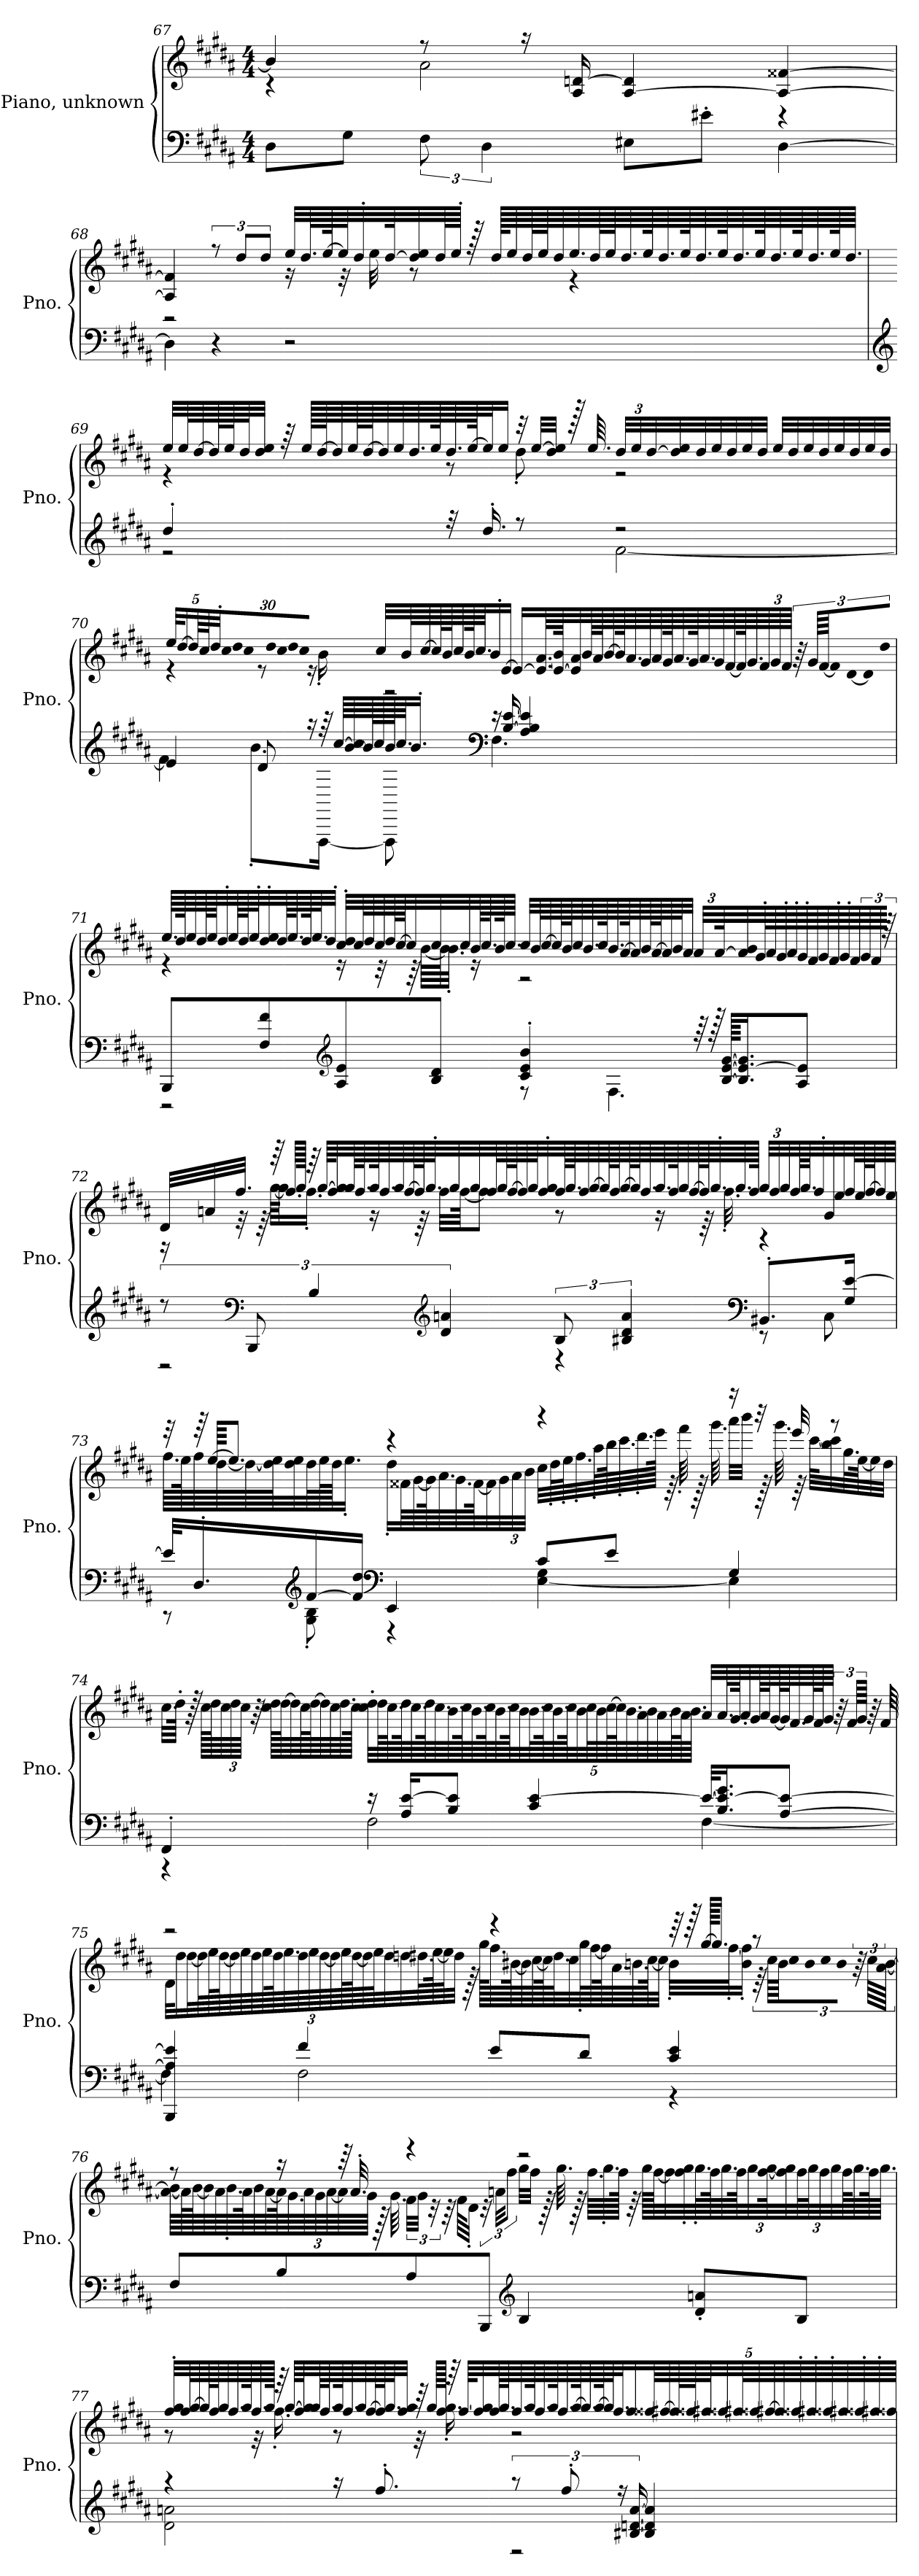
**kern	**kern
*part1	*part1
*staff2	*staff1
*I"Piano, unknown	*
*I'Pno.	*
*clefF4	*clefG2
*k[f#c#g#d#a#]	*k[f#c#g#d#a#]
*M4/4	*M4/4
=67	=67
*	*^
8D#\L	4b/]	4r
8G#\J	.	.
12F#\	8r	2a#\
6D#\	.	.
.	16r	.
.	16A#/ [16dn/	.
8E#X\L	[4A#/ 4d/]	.
8e#X'\J	.	.
[4D#\	4A#/_ [4f##X/	4r
!!LO:LB:g=z	!!
=68	=68	=68
4D#\]	4A#/] 4f##/]	2r
4r	12r	.
.	12dd#/L	.
.	12dd#/J	.
2r	32ee/LLL	16r
.	64.dd#/L	.
.	[128ee/K	.
.	64ee/J]	32r
.	32dd#'/	.
.	.	32ee\
.	[64dd#/K	.
.	32dd#/] 32ee/	8r
.	64dd#/L	.
.	64ee'/JJJJ	.
.	128r	.
.	128dd#/KLLLL	.
.	64ee/	.
.	128dd#/L	.
.	128ee/J	.
.	64dd#/	.
.	64.ee/	4r
.	128dd#/L	.
.	128ee/J	.
.	64.dd#/	.
.	128ee/K	.
.	64.dd#/	.
.	128ee/K	.
.	64.dd#/	.
.	128ee/K	.
.	64.dd#/	.
.	128ee/K	.
.	64.dd#/	.
.	128ee/K	.
.	64.dd#/	.
.	128ee/K	.
.	64.dd#/JJJJ	.
!!LO:PB:g=z	!!
=69	=69	=69
*clefG2	*	*
*^	*	*
4dd#'/	2r	32ee/LLL	4r
.	.	64ee/L	.
.	.	[64dd#/	.
.	.	128dd#/L]	.
.	.	128ee/J	.
.	.	64dd#/J	.
.	.	32dd#/ 32ee/JJJ	.
.	.	64r	.
.	.	128ee/LLLLL	.
.	.	[128dd#/J	.
.	.	64dd#/]	.
.	.	128ee/L	.
.	.	[128dd#/J	.
.	.	64dd#/]	.
.	.	64ee/	.
.	.	64.dd#/	.
.	.	128ee/K	.
32r	.	64.dd#/	8r
.	.	[128ee/JK	.
16.dd#'/	.	32ee/J]	.
.	.	16ee/JJ	.
8r	.	32r	8dd#'\
.	.	[32ee/LLL	.
.	.	32dd#/ 32ee/]JJJ	.
.	.	128r	.
.	.	64.ee/	.
*	*	*Xbrackettup	*
2r	[2f#\	48dd#/LLL	2r
.	.	48ee/	.
.	.	[48dd#/	.
.	.	32dd#/] 32ee/	.
.	.	32dd#/	.
.	.	32ee/	.
.	.	32dd#/	.
.	.	32ee/	.
.	.	32dd#/JJJ	.
.	.	32ee/LLL	.
.	.	32dd#/	.
.	.	32ee/	.
.	.	32dd#/	.
.	.	32ee/	.
.	.	32dd#/	.
.	.	32ee/	.
.	.	32dd#/JJJ	.
!!LO:LB:g=z	!!
=70	=70	=70	=70
4e/	4f#\]	40ee/KLL	4r
.	.	[20dd#/	.
.	.	80dd#/LL]	.
.	.	80cc#/J	.
.	.	40dd#'/	.
!	!	!LO:N:vis=256	!
.	.	1920%17cc#/KL	.
!	!	!LO:N:vis=64	!
.	.	960%17dd#/	.
!	!	!LO:N:vis=256	!
.	.	1920%17cc#/K	.
.	.	1920ryy	.
!	!	!LO:N:vis=64	!
.	.	960%17dd#/	.
!	!	!LO:N:vis=64	!
.	.	960%17cc#/	.
!	!	!LO:N:vis=64	!
.	.	960%17dd#/J	.
!	!	!LO:N:vis=32	!
.	.	640%23cc#/JJJ	.
8d#/	8.b'\L	32cc#/LLL	8r
.	.	64b/L	.
.	.	[64cc#/	.
.	.	128cc#/L]	.
.	.	128b/J	.
.	.	64cc#/	.
.	.	128b/K	.
.	.	64.cc#/JJ	.
16r	.	16b'/	16r
64r	[16FFF#\Jk	[16e/JJ	16b'\
[64cc#/LLLL	.	.	.
[64b/ 64cc#/]	.	.	.
128b/L]	.	.	.
128cc#/	.	.	.
128b/J	8FFF#\]	16e/LL_	2r
64.cc#/JJ	.	.	.
16.b'/JJ	.	.	.
.	.	64.e/_ 64.a#/LL	.
.	.	128e/_ 128b/JK	.
.	.	32e/] 32a#/	.
*clefF4	*	*	*
16r	4.F#\	128b/LL	.
.	.	128a#/J	.
.	.	[64b/	.
.	.	128b/K]	.
.	.	64.a#/	.
[16B/ [16e/	.	64g#/	.
.	.	64a#/	.
.	.	128g#/K	.
.	.	64.a#/	.
4A#/ 4B/] 4e/]	.	128g#/K	.
.	.	64.a#/	.
.	.	64g#/	.
.	.	[64f#/	.
.	.	128f#/K]	.
.	.	64.g#/	.
.	.	96f#/	.
.	.	96g#/	.
.	.	96f#/JJJJ	.
*	*	*brackettup	*
.	.	96r	.
.	.	96g#/LLLL	.
.	.	[96f#/	.
.	.	64f#/]	.
.	.	[64d#/J	.
.	.	32d#/]	.
.	.	32dd#/JJJ	.
!!LO:LB:g=z	!!
=71	=71	=71	=71
8BBB/L	2r	64.ee/LLLL	4r
.	.	128dd#/K	.
.	.	64ee/	.
.	.	128dd#/L	.
.	.	128ee/JJ	.
.	.	32dd#'/	.
.	.	128ee/LL	.
.	.	128dd#/J	.
.	.	64ee'/J	.
8F#/ 8f#/	.	32dd#/' 32ee/'	.
.	.	128dd#/KL	.
.	.	64.ee/	.
.	.	128dd#/K	.
.	.	64.ee/J	.
.	.	32dd#'/JJJ	.
*clefG2	*	*	*
8A#/ 8e/	.	32cc#/' 32dd#/'LLL	16r
.	.	64cc#/L	.
.	.	64dd#/	.
.	.	64cc#/	32r
.	.	128dd#/L	.
.	.	[128cc#/JJ	.
.	.	32cc#/]	64r
.	.	.	[64b\LLLL
8B/ 8d#/J	.	32cc#/	64b\J]
.	.	.	32.b'\JJJ
.	.	32cc#/	.
.	.	128b/KL	16r
.	.	64.cc#/	.
.	.	128b/K	.
.	.	64.cc#/JJJJ	.
4c#/' 4e/' 4b/'	8r	32cc#/LLL	2r
.	.	64b/L	.
.	.	[64cc#/	.
.	.	128cc#/L]	.
.	.	128b/J	.
.	.	64cc#/	.
.	.	64.b/	.
.	.	128cc#/K	.
.	4.F#\	64.b/	.
.	.	[128a#/K	.
.	.	64a#/]	.
.	.	128b/L	.
.	.	[128a#/J	.
.	.	64a#/]	.
.	.	64b/J	.
.	.	32a#/JJJ	.
*	*	*Xbrackettup	*
64r	.	48a#/LLL	.
128r	.	.	.
.	.	[96a#/K	.
[128B/ [128e/ [128g#/KKKLL	.	.	.
16.B/] 16.e/_ 16.g#/]J	.	32a#/] 32b/	.
.	.	64g#'/L	.
.	.	64a#/	.
.	.	64g#'/	.
.	.	64a#'/	.
8A#/ 8e/]J	.	64g#'/	.
.	.	64f#/	.
.	.	64g#/	.
.	.	64f#'/	.
.	.	64g#'/	.
.	.	64f#/	.
*	*	*brackettup	*
.	.	96g#/	.
.	.	96f#/JJJJ	.
.	.	96r	.
!!LO:LB:g=z	!!
=72	=72	=72	=72
12r	2r	32d#/LLL	16r
.	.	32an/	.
.	.	32.ff#/JJJ	32r
*clefF4	*	*	*
12BBB/	.	.	.
.	.	.	64r
.	.	64r	[64gg#\KLLL
.	.	64.ff#/LLLL	32gg#\J]
.	.	128gg#/JJJJk	.
.	.	64r	16.ff#'\JJ
6B/	.	.	.
.	.	[64gg#/KLLL	.
.	.	32ff#/ 32gg#/]	.
.	.	128gg#/KL	.
.	.	64.ff#/	.
.	.	128gg#/K	16r
.	.	64.ff#/	.
.	.	64gg#/	.
.	.	[64ff#/	.
.	.	128ff#/K]	64r
.	.	64.gg#'/J	.
.	.	.	32ff#\LLL
*clefG2	*	*	*
6d#/ 6an/	.	.	.
.	.	32gg#/	.
.	.	.	[64ff#\JJK
.	.	32gg#/	8ff#\J]
.	.	64ff#/L	.
.	.	128gg#/L	.
.	.	[128ff#/J	.
.	.	64ff#/]	.
.	.	64gg#/J	.
.	.	32ff#/' 32gg#/'	.
12B/	4r	128ff#/KL	8r
.	.	64.gg#/	.
.	.	64ff#/	.
.	.	[64gg#/	.
.	.	128gg#/L]	.
.	.	128ff#/J	.
.	.	[64gg#/	.
6B#X/ 6d#/ 6a/	.	.	.
.	.	128gg#/K]	.
.	.	64.ff#/	.
.	.	64.gg#/	16r
.	.	128ff#/K	.
.	.	64gg#/	.
.	.	[64ff#/	.
.	.	128ff#/K]	64r
.	.	64.gg#'/	.
.	.	.	32.ff#'\
.	.	64.gg#/	.
.	.	128ff#/JJJJk	.
*clefF4	*	*	*
*	*	*Xbrackettup	*
8.BB#X'/L	8r	48gg#/LLL	4r
.	.	48ff#/	.
.	.	48gg#/	.
.	.	128ff#/KL	.
.	.	64.gg#/J	.
.	.	32ff#'/	.
.	8C#\	32g#/	.
.	.	32ee/	.
16G#/ [16e/Jk	.	64ff#/L	.
.	.	128ee/L	.
.	.	[128ff#/J	.
.	.	64ff#/]	.
.	.	64ee/JJJJ	.
!!LO:LB:g=z	!!
=73	=73	=73	=73
32e/KLL]	8r	32r	64.ff#\LLLL
.	.	.	128ee\K
16.D#'/	.	64r	64ff#\
.	.	[64ee/KKKL	[64dd#\
.	.	8.ee/J]	64dd#\_
.	.	.	64dd#\] 64ee\J
.	.	.	32dd#\ 32ee\
*clefG2	*	*	*
[16f#/	8G#\' 8B\'	.	64dd#\L
.	.	.	128ee\L
.	.	.	128dd#\JJJ
.	.	.	16.ee'\JJ
16f#/] 16dd#/JJ	.	.	.
*clefF4	*	*	*
4EE/	4r	4r	16dd#'\LL
.	.	.	64f##X\LL
.	.	.	[64g#\
.	.	.	128g#\K]
.	.	.	64.a#\
.	.	.	64.g#\
.	.	.	[128f##\JK
.	.	.	32f##\]
.	.	.	48g#\
.	.	.	48a#\
.	.	.	48b\JJJ
8c#/L	[4E\ 4G#\	4r	32cc#\LLL
.	.	.	64dd#'\L
.	.	.	64ee'\J
.	.	.	32.ff#'\
.	.	.	64aa#'\L
8e/J	.	.	128bb\K
.	.	.	64.ccc#'\
.	.	.	64.ddd#'\
.	.	.	128eee\JJJJk
.	.	.	64r
.	.	.	64fff#'\
.	.	.	128r
.	.	.	64.ggg#\
4G#/	4E\]	16r	32aaa#\LLL
.	.	.	32bbb\JJJ
.	.	32r	128r
.	.	.	64.ggg#\
.	.	32eee/	64r
.	.	.	[64ccc#\KLLL
.	.	8r	32bb\ 32ccc#\]
.	.	.	64.gg#\L
.	.	.	[128ee\JK
.	.	.	32ee\]
.	.	.	32dd#\JJJ
*	*	*v	*v
!!LO:LB:g=z
=74	=74	=74
4FF#'/	4r	32.cc#\LLL
.	.	64dd#'\JJJk
.	.	128r
.	.	128cc#\KLLLL
.	.	64dd#\
.	.	96cc#\
.	.	96dd#\
.	.	96cc#\JJJJ
.	.	64r
.	.	128cc#\ 128dd#\LLLLL
.	.	[128dd#\J
.	.	64dd#\]
.	.	128cc#\L
.	.	[128dd#\J
.	.	64dd#\]
.	.	64cc#\
.	.	64.dd#\
.	.	128cc#\JJJJk
16r	2F#\	32cc#\' 32dd#\'LLL
.	.	128dd#\KL
.	.	64.cc#\
16A#/ [16e/KL	.	128dd#\K
.	.	64.cc#\
.	.	128dd#\K
.	.	64.cc#\
8B/ 8e/]J	.	64.b\
.	.	128cc#\K
.	.	64.b\
.	.	128cc#\K
.	.	64.b\
.	.	128cc#\JK
.	.	32b\
4c#/ [4e/	.	64.b\L
.	.	128cc#\K
.	.	64.b\
.	.	128cc#\JK
.	.	40b\
.	.	80cc#\L
.	.	80b\
.	.	[80cc#\
.	.	128cc#\K]
.	.	64.b\
.	.	64a#\
.	.	64b\
.	.	64.a#\
.	.	128b\L
.	.	128a#\J
.	.	64.b\JJJJ
32e/KLL_	[4F#\	32a#/LLL
16.B/ 16.e/_ 16.g#/J	.	64.a#/L
.	.	128g#/JK
.	.	32a#'/
.	.	128g#/LL
.	.	128a#/J
.	.	[64g#/
[8A#/ 8e/_J	.	128g#/K]
.	.	64.f#/
.	.	128g#/L
.	.	128f#/J
.	.	64g#/JJJJ
*	*	*brackettup
.	.	96r
.	.	96f#/LLLL
.	.	96g#/JJJJ
.	.	64r
.	.	64f#/
!!LO:PB:g=z
=75	=75	=75
*	*	*^
4BBB/ 4A#/] 4e/]	4F#\]	2r	32d#\KLL
.	.	.	16dd#\
.	.	.	[32dd#\L
.	.	.	64dd#\L]
.	.	.	128ee\L
.	.	.	[128dd#\J
.	.	.	64dd#\]
.	.	.	64ee\
.	.	.	64dd#\
.	.	.	64ee\
.	.	.	128dd#\K
.	.	.	64.ee\
*	*	*	*Xbrackettup
4f#/	2F#\	.	96dd#\
.	.	.	96ee\
.	.	.	[96dd#\
.	.	.	64dd#\]
.	.	.	128ee\L
.	.	.	[128dd#\J
.	.	.	64dd#\]
.	.	.	64ee\J
.	.	.	32dd#\
.	.	.	32ddn\
.	.	.	64.dd#X\L
.	.	.	[128ee\K
.	.	.	64ee\J]
.	.	.	32dd#\JJJ
.	.	.	128r
.	.	.	128gg#\KLLLL
8e/L	.	4r	64.ff#\
.	.	.	[128b#X\K
.	.	.	64b#\]
.	.	.	[64cc#\
.	.	.	128cc#\K]
.	.	.	64.dd#\J
.	.	.	32cc#\
8d#/J	.	.	64gg#'\L
.	.	.	[64ff#\
.	.	.	128ff#\K]
.	.	.	64.a#\
.	.	.	64.bn\
.	.	.	[128cc#\JK
.	.	.	32cc#\JJJ]
4c#/ 4e/	4r	64r	32b'\LLL
.	.	128r	.
.	.	[128gg#/KKKLL	.
.	.	16.gg#/JJ]	[32ff#'\J
.	.	.	16b\' 16ff#\]'JJ
*	*	*	*brackettup
.	.	8r	96r
.	.	.	96cc#\LLLL
.	.	.	96b\J
.	.	.	32cc#\
.	.	.	128b\LL
.	.	.	128cc#\J
.	.	.	64b\JJJJ
.	.	.	96r
.	.	.	96cc#\LLLL
.	.	.	[96a#\ [96b\JJJJ
*v	*v	*	*
!!LO:LB:g=z	!!
=76	=76	=76
8F#/L	8r	64a#\_ 64b\]LLLL
.	.	128a#\L]
.	.	[128b\J
.	.	64b\]
.	.	64a#\
.	.	64.b'\
.	.	128a#\K
.	.	64b\
.	.	[64a#\
8B/	16r	128a#\K]
.	.	64.g#\
*	*	*Xbrackettup
.	.	96a#\
.	.	96g#\
.	.	[96a#\
.	64r	64a#\]
.	32.a#'/	64g#\JJJJ
.	.	128r
.	.	64.g#\
*	*	*brackettup
8A#/	4r	48f#\LLL
.	.	48g#\JJJ
.	.	48r
.	.	64r
.	.	64f#\KLLL
.	.	32d#'\JJJ
8BBB/J	.	48r
.	.	48an\KKL
.	.	12ff#\J
*clefG2	*	*
4B/	2r	32gg#\LLL
.	.	32ff#\JJJ
.	.	128r
.	.	64.gg#\
.	.	128r
.	.	64.ff#\LLLL
.	.	64.gg#'\
.	.	128ff#\JJJJk
.	.	64r
.	.	128gg#\LLLLL
.	.	[128ff#\JJ
.	.	32ff#\]
.	.	32ff#\' 32gg#\'
8d#/' 8an/'L	.	64.gg#'\L
.	.	128ff#\K
.	.	64.gg#\
.	.	128ff#\JK
*	*	*Xbrackettup
.	.	48gg#\
.	.	[96ff#\ [96gg#\K
.	.	32ff#\] 32gg#\]
8B/J	.	96ff#\L
.	.	96gg#\J
.	.	48ff#\
.	.	48gg#\
.	.	128ff#\KL
.	.	64.gg#\
.	.	128ff#\K
.	.	64.gg#\JJJJ
!!LO:LB:g=z	!!
=77	=77	=77
*^	*	*
4r	2d#\ 2an\	32ff#/' 32gg#/'LLL	8r
.	.	64ff#/L	.
.	.	[64gg#/	.
.	.	128gg#/L]	.
.	.	128ff#/J	.
.	.	64gg#/	.
.	.	64.ff#/	.
.	.	128gg#/K	.
.	.	64.ff#/	32r
.	.	128gg#/JJJJk	.
.	.	64r	16.ff#'\
.	.	[64gg#/KLLL	.
.	.	32ff#/ 32gg#/]	.
.	.	128gg#/KL	.
.	.	64.ff#/	.
16r	.	128gg#/K	8r
.	.	64.ff#/	.
.	.	64gg#/	.
.	.	[64ff#/	.
8.ff#'/	.	128ff#/K]	.
.	.	64.gg#/J	.
.	.	32ff#/ 32gg#/JJJ	.
.	.	64r	32r
.	.	128gg#/LLLLL	.
.	.	128ff#/JJJJJ	.
.	.	64r	16.gg#'\
.	.	[64ff#/KLLL	.
.	.	32ff#/] 32gg#/	.
.	.	128ff#/KL	.
.	.	64.gg#/	.
12r	2r	64.ff#/	2r
.	.	128gg#/K	.
.	.	64.ff#/	.
.	.	128gg#/K	.
.	.	64.ff#/	.
12ff#'/	.	.	.
.	.	[128gg#/K	.
.	.	64.gg#/]	.
.	.	[128gg#/K	.
.	.	64gg#/J]	.
.	.	32.ff#/J	.
24r	.	.	.
.	.	16ff#/	.
[24B#X/ [24dn/ [24a/	.	.	.
4B#/] 4d/] 4a/]	.	64ff##X/LL	.
.	.	[64ff#X/	.
.	.	128ff#/L]	.
.	.	128ff##X/J	.
.	.	64ff#X/J	.
.	.	40ff##X/	.
.	.	80ff#X/L	.
.	.	80ff##X/	.
.	.	[80ff#X/	.
.	.	64ff#/]	.
.	.	64ff##X'/	.
.	.	64ff#X'/	.
.	.	64ff##X'/	.
.	.	64ff#X/	.
.	.	64ff##X'/	.
.	.	64ff#X'/	.
.	.	64ff##X/JJJJ	.
*v	*v	*	*
*	*v	*v
=	=
*-	*-
